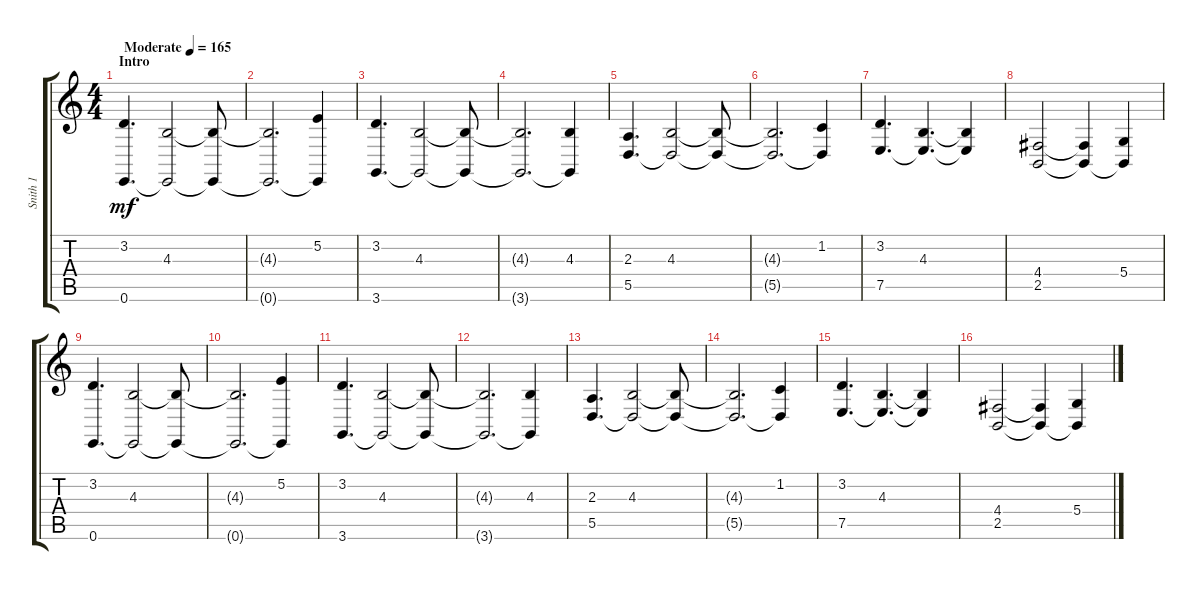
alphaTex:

\track ("Snith 1" "Snith 1") {instrument lead2sawtooth}
\staff {score tabs}
\tuning (E4 B3 G3 D3 A2 E2) {hide}
\ts (4 4)
\section ("" "Intro")
\tempo (165 "Moderate")
\clef g2
\ks c
(3.2 0.6).4{d dy mf instrument lead2sawtooth} (4.3 0.6{t}).2 (4.3{t} 0.6{t}).8 |
(4.3{t} 0.6{t}).2{d} (5.2 0.6{t}).4 |
(3.2 3.6).4{d} (4.3 3.6{t}).2 (4.3{t} 3.6{t}).8 |
(4.3{t} 3.6{t}).2{d} (4.3 3.6{t}).4 |
(2.3 5.5).4{d} (4.3 5.5{t}).2 (4.3{t} 5.5{t}).8 |
(4.3{t} 5.5{t}).2{d} (1.2 5.5{t}).4 |
(3.2 7.5).4{d} (4.3 7.5{t}).4{d} (4.3{t} 7.5{t}).4 |
(4.4 2.5).2 (4.4{t} 2.5{t}).4 (5.4 2.5{t}).4 |
(3.2 0.6).4{d} (4.3 0.6{t}).2 (4.3{t} 0.6{t}).8 |
(4.3{t} 0.6{t}).2{d} (5.2 0.6{t}).4 |
(3.2 3.6).4{d} (4.3 3.6{t}).2 (4.3{t} 3.6{t}).8 |
(4.3{t} 3.6{t}).2{d} (4.3 3.6{t}).4 |
(2.3 5.5).4{d} (4.3 5.5{t}).2 (4.3{t} 5.5{t}).8 |
(4.3{t} 5.5{t}).2{d} (1.2 5.5{t}).4 |
(3.2 7.5).4{d} (4.3 7.5{t}).4{d} (4.3{t} 7.5{t}).4 |
(4.4 2.5).2 (4.4{t} 2.5{t}).4 (5.4 2.5{t}).4
